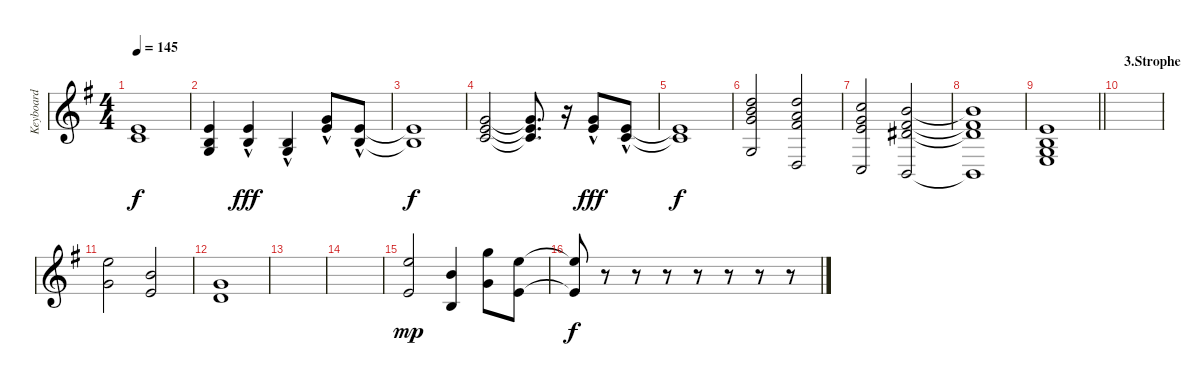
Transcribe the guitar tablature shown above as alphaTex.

\track ("Keyboard" "Keyboard") {instrument choiraahs}
\staff {score}
\tuning (E5 B4 G4 D4 A3 E3 A2) {hide}
\ts (4 4)
\tempo 145
\clef g2
\ks eminor
(2.4{t} 3.5{t}).1{dy f} |
(2.4 2.5 3.6).4 (2.4{hac} 2.5{hac}).4{dy fff} (2.5{hac} 3.6{hac}).4 (0.3{hac} 2.4{hac}).8 (2.4{hac} 2.5{hac}).8 |
(2.4{t} 2.5{t}).1{dy f} |
(0.3 2.4 3.5).2 (0.3{t} 2.4{t} 3.5{t}).8{d} r.16 (0.3{hac} 2.4{hac}).8{dy fff} (2.4{hac} 3.5{hac}).8 |
(2.4{t} 3.5{t}).1{dy f} |
(3.2 4.3 5.4 3.6).2 (3.2 2.3 4.4 5.7).2 |
(1.2 0.3 2.4 3.7).2 (0.2 4.4 6.5 2.7).2 |
(0.2{t} 4.4{t} 6.5{t} 2.7{t}).1 |
\barLineRight lightlight
(2.4 2.5 0.6 10.7).1{volume 5} |
\section ("" "3.Strophe")
|
(0.1 0.3).2{volume 15} (0.2 2.4).2 |
(0.3 0.4).1 |
|
|
(0.1 2.4).2{dy mp} (0.2 2.5).4 (3.1 0.3).8 (0.1 2.4).8 |
(0.1{t} 2.4{t}).8{dy f} r.8 r.8 r.8 r.8 r.8 r.8 r.8
